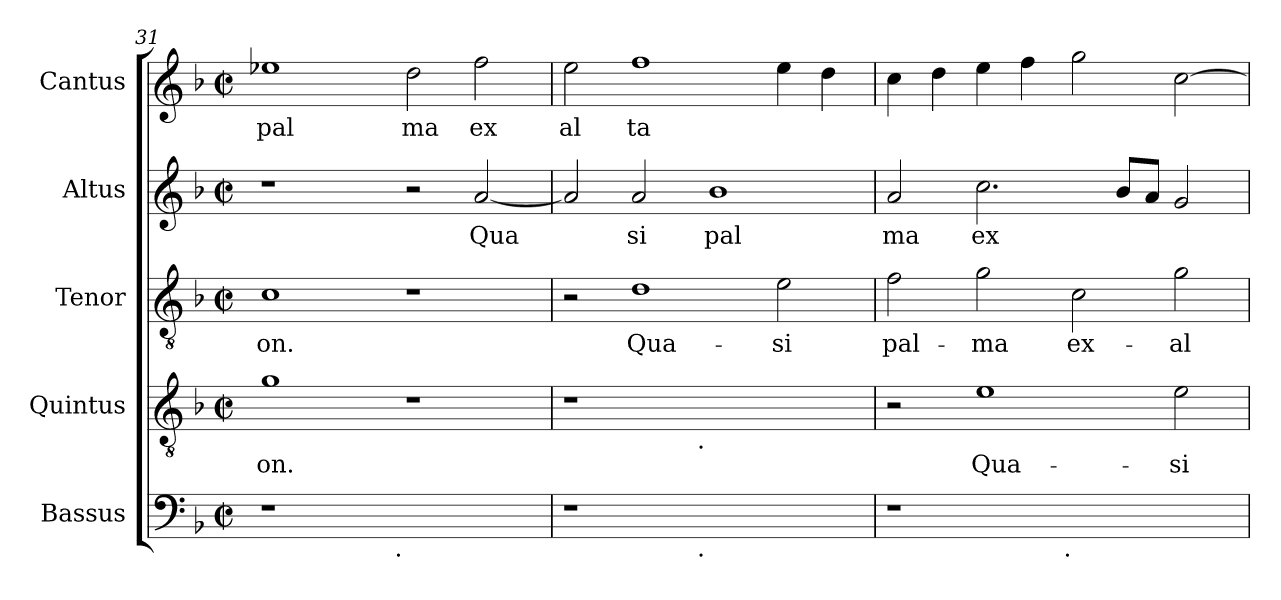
**kern	**kern	**text	**kern	**text	**kern	**text	**kern	**text
*part5	*part4	*part4	*part3	*part3	*part2	*part2	*part1	*part1
*staff5	*staff4	*staff4	*staff3	*staff3	*staff2	*staff2	*staff1	*staff1
*I"Bassus	*I"Quintus	*	*I"Tenor	*	*I"Altus	*	*I"Cantus	*
*clefF4	*clefGv2	*	*clefGv2	*	*clefG2	*	*clefG2	*
*k[b-]	*k[b-]	*	*k[b-]	*	*k[b-]	*	*k[b-]	*
*F:	*F:	*	*F:	*	*F:	*	*F:	*
*M2/2	*M2/2	*	*M2/2	*	*M2/2	*	*M2/2	*
*met(c|)	*met(c|)	*	*met(c|)	*	*met(c|)	*	*met(c|)	*
=31	=31	=31	=31	=31	=31	=31	=31	=31
!	!	!LO:LY:b	!	!LO:LY:b	!	!	!	!LO:LY:b:cj
*^	*	*	*	*	*	*	*	*
1r	2ryy	1g	on.	1c	on.	1r	.	1ee-X	pal
.	4...ryy	.	.	.	.	.	.	.	.
!	!LO:TX:b:t=.	!	!	!	!	!	!	!	!
.	1ryy	.	.	.	.	.	.	.	.
!	!	!	!	!	!	!	!	!	!LO:LY:b:cj
1ryy	.	1r	.	1r	.	2r	.	2dd\	ma
!	!	!	!	!	!	!	!LO:LY:b:cj	!	!LO:LY:b:cj
.	.	.	.	.	.	[>2a/	Qua	2ff\	ex
.	32ryy	.	.	.	.	.	.	.	.
!!LO:PB:g=z
=32	=32	=32	=32	=32	=32	=32	=32	=32	=32
!	!	!	!	!	!	!	!LO:LY:b:cj	!	!LO:LY:b:cj
*	*	*^	*	*	*	*	*	*	*
1r	2ryy	1r	2ryy	.	2r	.	2a/]	.	2ee\	al
!	!	!	!	!	!	!LO:LY:b	!	!LO:LY:b:cj	!	!LO:LY:b:cj
.	4...ryy	.	4...ryy	.	1d	Qua-	2a/	si	1ff	ta
!	!	!	!LO:TX:b:t=.	!	!	!	!	!	!	!
!	!LO:TX:b:t=.	!	!	!	!	!	!	!	!	!
.	1ryy	.	1ryy	.	.	.	.	.	.	.
!	!	!	!	!	!	!	!	!LO:LY:b:cj	!	!
1ryy	.	1ryy	.	.	.	.	1b-	pal	.	.
!	!	!	!	!	!	!LO:LY:b	!	!	!	!LO:LY:b:cj
.	.	.	.	.	2e\	-si	.	.	4ee\	.
!	!	!	!	!	!	!	!	!	!	!LO:LY:b:cj
.	.	.	.	.	.	.	.	.	4dd\	.
.	32ryy	.	32ryy	.	.	.	.	.	.	.
=33	=33	=33	=33	=33	=33	=33	=33	=33	=33	=33
!	!	!	!	!	!	!LO:LY:b	!	!LO:LY:b:cj	!	!LO:LY:b:cj
*	*	*v	*v	*	*	*	*	*	*	*
1r	2ryy	2r	.	2f\	pal-	2a/	ma	4cc\	.
!	!	!	!	!	!	!	!	!	!LO:LY:b:cj
.	.	.	.	.	.	.	.	4dd\	.
!	!	!	!LO:LY:b	!	!LO:LY:b	!	!LO:LY:b:cj	!	!LO:LY:b:cj
.	4ryy	1e	Qua-	2g\	-ma	2.cc\	ex	4ee\	.
!	!	!	!	!	!	!	!	!	!LO:LY:b:cj
.	8...ryy	.	.	.	.	.	.	4ff\	.
!	!LO:TX:b:t=.	!	!	!	!	!	!	!	!
.	1ryy	.	.	.	.	.	.	.	.
!	!	!	!	!	!LO:LY:b	!	!	!	!LO:LY:b:cj
1ryy	.	.	.	2c\	ex-	.	.	2gg\	.
!	!	!	!	!	!	!	!LO:LY:b:cj	!	!
.	.	.	.	.	.	8b-/L	.	.	.
!	!	!	!	!	!	!	!LO:LY:b:cj	!	!
.	.	.	.	.	.	8a/J	.	.	.
!	!	!	!LO:LY:b	!	!LO:LY:b	!	!LO:LY:b:cj	!	!LO:LY:b:cj
.	.	2e\	-si	2g\	-al-	2g/	.	[>2cc\	.
.	64ryy	.	.	.	.	.	.	.	.
*v	*v	*	*	*	*	*	*	*	*
=	=	=	=	=	=	=	=	=
*-	*-	*-	*-	*-	*-	*-	*-	*-
